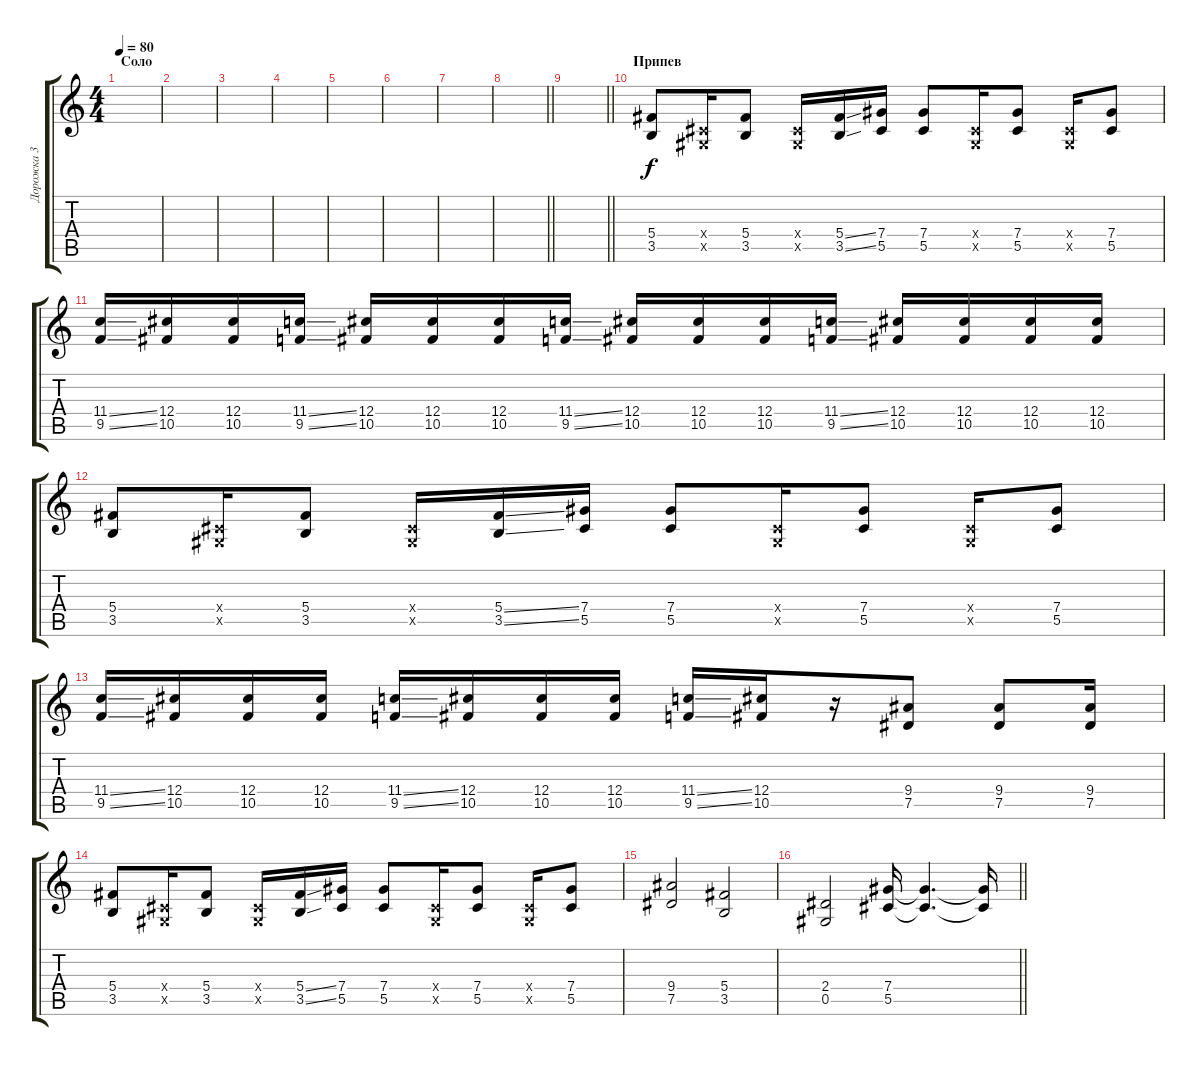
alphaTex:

\track ("Дорожка 3" "Дорожка 3") {instrument distortionguitar}
\staff {score tabs}
\tuning (Eb4 Bb3 Gb3 Db3 Ab2 Db2) {hide}
\ts (4 4)
\section ("" "Соло")
\tempo 80
\clef g2
\ks c
|
|
|
|
|
|
|
\barLineRight lightlight
|
\barLineRight lightlight
|
\section ("" "Припев")
(5.4 3.5).8 (0.4{x} 0.5{x}).16 (5.4 3.5).8 (0.4{x} 0.5{x}).16 (5.4{ss} 3.5{ss}).16 (7.4 5.5).16 (7.4 5.5).8 (0.4{x} 0.5{x}).16 (7.4 5.5).8 (0.4{x} 0.5{x}).16 (7.4 5.5).8 |
(11.4{ss} 9.5{ss}).16 (12.4 10.5).16 (12.4 10.5).16 (11.4{ss} 9.5{ss}).16 (12.4 10.5).16 (12.4 10.5).16 (12.4 10.5).16 (11.4{ss} 9.5{ss}).16 (12.4 10.5).16 (12.4 10.5).16 (12.4 10.5).16 (11.4{ss} 9.5{ss}).16 (12.4 10.5).16 (12.4 10.5).16 (12.4 10.5).16 (12.4 10.5).16 |
(5.4 3.5).8 (0.4{x} 0.5{x}).16 (5.4 3.5).8 (0.4{x} 0.5{x}).16 (5.4{ss} 3.5{ss}).16 (7.4 5.5).16 (7.4 5.5).8 (0.4{x} 0.5{x}).16 (7.4 5.5).8 (0.4{x} 0.5{x}).16 (7.4 5.5).8 |
(11.4{ss} 9.5{ss}).16 (12.4 10.5).16 (12.4 10.5).16 (12.4 10.5).16 (11.4{ss} 9.5{ss}).16 (12.4 10.5).16 (12.4 10.5).16 (12.4 10.5).16 (11.4{ss} 9.5{ss}).16 (12.4 10.5).16 r.16 (9.4 7.5).8 (9.4 7.5).8 (9.4 7.5).16 |
(5.4 3.5).8 (0.4{x} 0.5{x}).16 (5.4 3.5).8 (0.4{x} 0.5{x}).16 (5.4{ss} 3.5{ss}).16 (7.4 5.5).16 (7.4 5.5).8 (0.4{x} 0.5{x}).16 (7.4 5.5).8 (0.4{x} 0.5{x}).16 (7.4 5.5).8 |
(9.4 7.5).2 (5.4 3.5).2 |
\barLineRight lightlight
(2.4 0.5).2 (7.4 5.5).16 (7.4{t} 5.5{t}).4{d} (7.4{t} 5.5{t}).16
